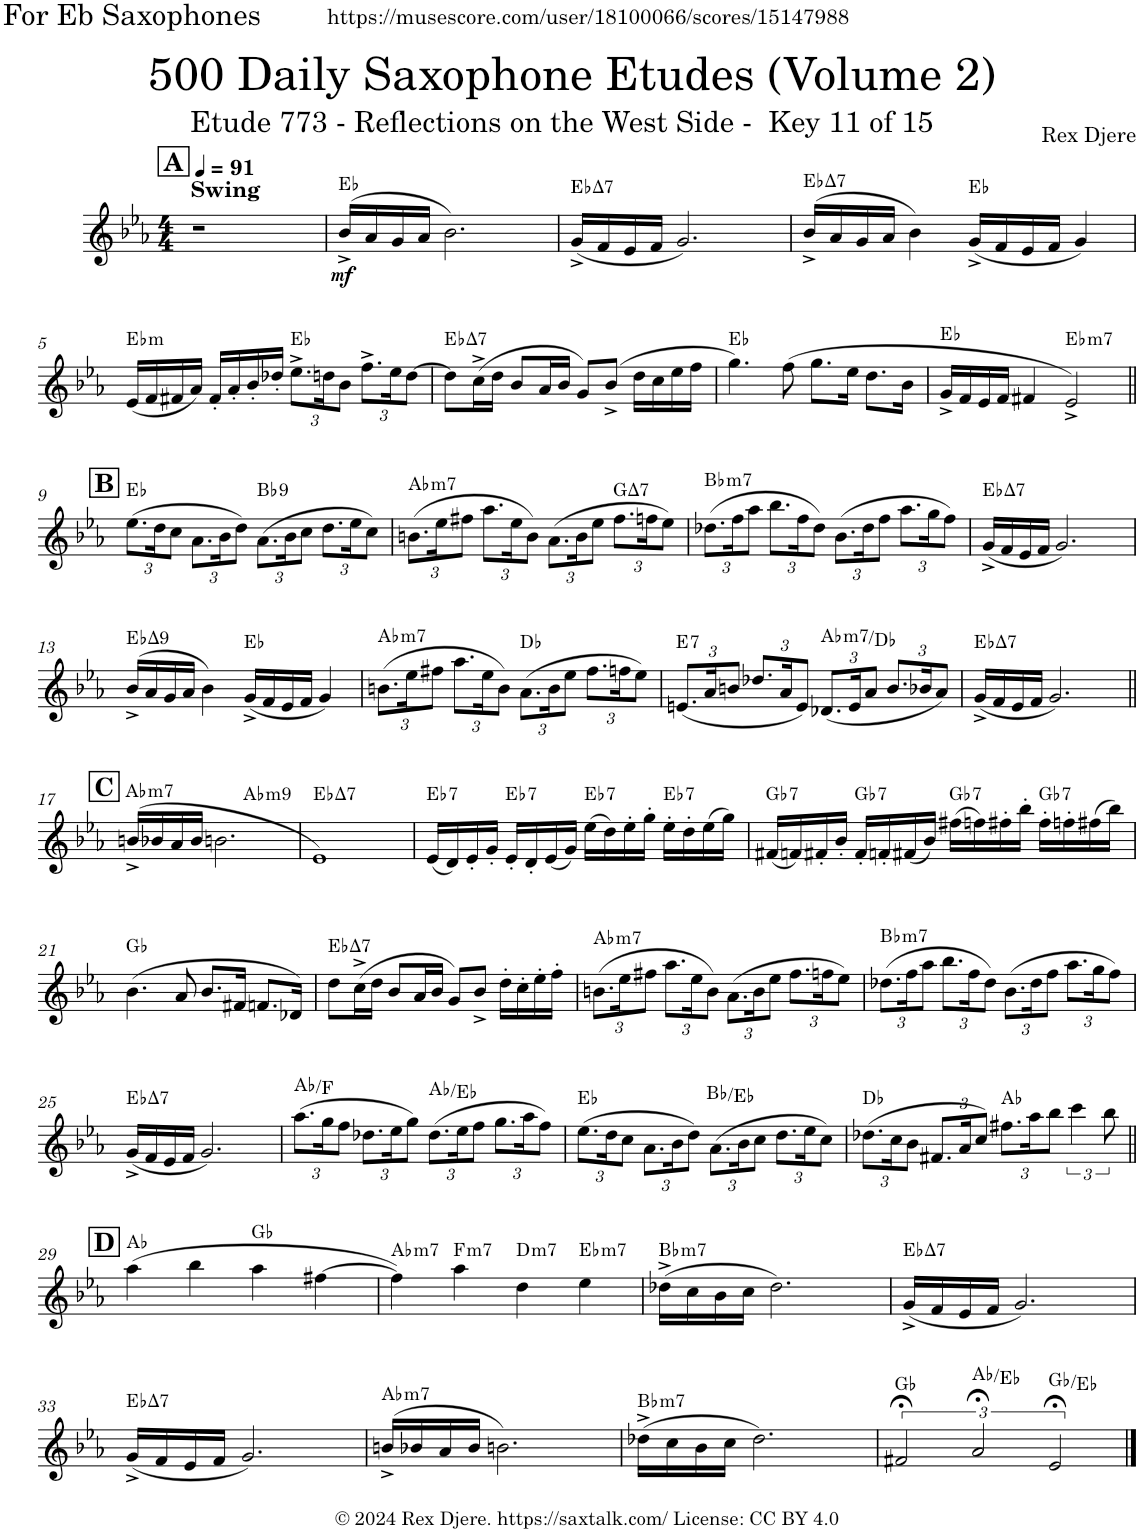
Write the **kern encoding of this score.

**kern	**dynam	**harte
*part1	*part1	*part1
*staff1	*staff1	*
*I"Alto Saxophone	*	*
*I'A. Sax.	*	*
*clefG2	*	*
*Trd5c9	*	*
*k[b-e-a-]	*	*
*M4/4	*	*
*MM91	*	*
!!LO:REH:place=s1:a:B:cj:fs=14:t=A
=1	=1	=1
!LO:TX:a:B:t=Swing	!	!
1r	.	.
=2	=2	=2
!	!LO:DY:b	!
(16b-^/LL	mf	Eb:maj
16a-/	.	.
16g/	.	.
16a-/JJ	.	.
2.b-\)	.	.
=3	=3	=3
!	!	!LO:H:kt=7
(16g^/LL	.	Eb:maj7
16f/	.	.
16e-/	.	.
16f/JJ	.	.
2.g/)	.	.
=4	=4	=4
!	!	!LO:H:kt=7
(16b-^/LL	.	Eb:maj7
16a-/	.	.
16g/	.	.
16a-/JJ	.	.
4b-\)	.	.
(16g^/LL	.	Eb:maj
16f/	.	.
16e-/	.	.
16f/JJ	.	.
4g/)	.	.
!!LO:LB:g=z
=5	=5	=5
!	!	!LO:H:kt=m
(16e-/LL	.	Eb:min
16f/	.	.
16f#X/	.	.
16a-/JJ)	.	.
16f#'/LL	.	.
16a-'/	.	.
16b-'/	.	.
16dd-X'/JJ	.	.
*Xbrackettup	*	*
12.ee-^\L	.	Eb:maj
24ddn\K	.	.
12b-\J	.	.
12.ff^\L	.	.
24ee-\K	.	.
[12dd\J	.	.
=6	=6	=6
!	!	!LO:H:kt=7
8dd\L]	.	Eb:maj7
(16cc^\L	.	.
16dd\JJ	.	.
8b-/L	.	.
16a-/L	.	.
16b-/JJ	.	.
8g/L)	.	.
(8b-^/J	.	.
16dd\LL	.	.
16cc\	.	.
16ee-\	.	.
16ff\JJ	.	.
=7	=7	=7
4.gg\)	.	Eb:maj
(8ff\	.	.
8.gg\L	.	.
16ee-\Jk	.	.
8.dd\L	.	.
16b-\Jk	.	.
=8	=8	=8
16g^/LL	.	Eb:maj
16f/	.	.
16e-/	.	.
16f/JJ	.	.
4f#X/	.	.
!	!	!LO:H:kt=m7
2e-^/)	.	Eb:min7
!!LO:LB:g=z
!!LO:REH:place=s1:a:B:cj:fs=14:t=B
=9||	=9||	=9||
(12.ee-\L	.	Eb:maj
24dd\K	.	.
12cc\J	.	.
12.a-\L	.	.
24b-\K	.	.
12dd\J)	.	.
!	!	!LO:H:kt=9
(12.a-\L	.	Bb:9
24b-\K	.	.
12cc\J	.	.
12.dd\L	.	.
24ee-\K	.	.
12cc\J)	.	.
=10	=10	=10
!	!	!LO:H:kt=m7
(12.bn\L	.	Ab:min7
24ee-\K	.	.
12ff#X\J	.	.
12.aa-\L	.	.
24ee-\K	.	.
12b\J)	.	.
(12.a-\L	.	.
24b\K	.	.
12ee-\J	.	.
!	!	!LO:H:kt=7
12.ff#\L	.	G:maj7
24ffn\K	.	.
12ee-\J)	.	.
=11	=11	=11
!	!	!LO:H:kt=m7
(12.dd-X\L	.	Bb:min7
24ff\K	.	.
12aa-\J	.	.
12.bb-\L	.	.
24ff\K	.	.
12dd-\J)	.	.
(12.b-\L	.	.
24dd-\K	.	.
12ff\J	.	.
12.aa-\L	.	.
24gg\K	.	.
12ff\J)	.	.
=12	=12	=12
!	!	!LO:H:kt=7
(16g^/LL	.	Eb:maj7
16f/	.	.
16e-/	.	.
16f/JJ	.	.
2.g/)	.	.
!!LO:LB:g=z
=13	=13	=13
!	!	!LO:H:kt=9
(16b-^/LL	.	Eb:maj9
16a-/	.	.
16g/	.	.
16a-/JJ	.	.
4b-\)	.	.
(16g^/LL	.	Eb:maj
16f/	.	.
16e-/	.	.
16f/JJ	.	.
4g/)	.	.
=14	=14	=14
!	!	!LO:H:kt=m7
(12.bn\L	.	Ab:min7
24ee-\K	.	.
12ff#X\J	.	.
12.aa-\L	.	.
24ee-\K	.	.
12b\J)	.	.
(12.a-\L	.	Db:maj
24b\K	.	.
12ee-\J	.	.
12.ff#\L	.	.
24ffn\K	.	.
12ee-\J)	.	.
=15	=15	=15
!	!	!LO:H:kt=7
(12.en/L	.	E:7
24a-/K	.	.
12bn/J	.	.
12.dd-X/L	.	.
24a-/K	.	.
12e/J)	.	.
!	!	!LO:H:kt=m7
(12.d-X/L	.	Ab:min7/4
24e/K	.	.
12a-/J	.	.
12.b/L	.	.
24b-X/K	.	.
12a-/J)	.	.
=16	=16	=16
!	!	!LO:H:kt=7
(16g^/LL	.	Eb:maj7
16f/	.	.
16e-/	.	.
16f/JJ	.	.
2.g/)	.	.
!!LO:LB:g=z
!!LO:REH:place=s1:a:B:cj:fs=14:t=C
=17||	=17||	=17||
!	!	!LO:H:kt=m7
*^	*	*
(16bn^/LL	2ryy	.	Ab:min7
16b-X/	.	.	.
16a-/	.	.	.
16b-/JJ	.	.	.
2.bn\	.	.	.
!	!	!	!LO:H:kt=m9
.	2ryy	.	Ab:min9
=18	=18	=18	=18
!	!	!	!LO:H:kt=7
*v	*v	*	*
1e-)	.	Eb:maj7
=19	=19	=19
!	!	!LO:H:kt=7
(16e-/LL	.	Eb:7
16d/)	.	.
16e-'/	.	.
16g'/JJ	.	.
!	!	!LO:H:kt=7
16e-'/LL	.	Eb:7
16d'/	.	.
(16e-/	.	.
16g/JJ)	.	.
!	!	!LO:H:kt=7
(16ee-\LL	.	Eb:7
16dd\)	.	.
16ee-'\	.	.
16gg'\JJ	.	.
!	!	!LO:H:kt=7
16ee-'\LL	.	Eb:7
16dd'\	.	.
(16ee-\	.	.
16gg\JJ)	.	.
=20	=20	=20
!	!	!LO:H:kt=7
(16f#X/LL	.	Gb:7
16fn/)	.	.
16f#X'/	.	.
16b-'/JJ	.	.
!	!	!LO:H:kt=7
16f#'/LL	.	Gb:7
16fn'/	.	.
(16f#X/	.	.
16b-/JJ)	.	.
!	!	!LO:H:kt=7
(16ff#X\LL	.	Gb:7
16ffn\)	.	.
16ff#X'\	.	.
16bb-'\JJ	.	.
!	!	!LO:H:kt=7
16ff#'\LL	.	Gb:7
16ffn'\	.	.
(16ff#X\	.	.
16bb-\JJ)	.	.
!!LO:LB:g=z
=21	=21	=21
(4.b-\	.	Gb:maj
8a-/	.	.
8.b-/L	.	.
16f#X/Jk	.	.
8.fn/L	.	.
16d-X/Jk)	.	.
=22	=22	=22
!	!	!LO:H:kt=7
8dd\L	.	Eb:maj7
(16cc^\L	.	.
16dd\JJ	.	.
8b-/L	.	.
16a-/L	.	.
16b-/JJ	.	.
8g/L)	.	.
8b-^/J	.	.
16dd'\LL	.	.
16cc'\	.	.
16ee-'\	.	.
16ff'\JJ	.	.
=23	=23	=23
!	!	!LO:H:kt=m7
(12.bn\L	.	Ab:min7
24ee-\K	.	.
12ff#X\J	.	.
12.aa-\L	.	.
24ee-\K	.	.
12b\J)	.	.
(12.a-\L	.	.
24b\K	.	.
12ee-\J	.	.
12.ff#\L	.	.
24ffn\K	.	.
12ee-\J)	.	.
=24	=24	=24
!	!	!LO:H:kt=m7
(12.dd-X\L	.	Bb:min7
24ff\K	.	.
12aa-\J	.	.
12.bb-\L	.	.
24ff\K	.	.
12dd-\J)	.	.
(12.b-\L	.	.
24dd-\K	.	.
12ff\J	.	.
12.aa-\L	.	.
24gg\K	.	.
12ff\J)	.	.
!!LO:LB:g=z
=25	=25	=25
!	!	!LO:H:kt=7
(16g^/LL	.	Eb:maj7
16f/	.	.
16e-/	.	.
16f/JJ	.	.
2.g/)	.	.
=26	=26	=26
(12.aa-\L	.	Ab:maj/6
24gg\K	.	.
12ff\J	.	.
12.dd-X\L	.	.
24ee-\K	.	.
12gg\J)	.	.
(12.dd-\L	.	Ab:maj/5
24ee-\K	.	.
12ff\J	.	.
12.gg\L	.	.
24aa-\K	.	.
12ff\J)	.	.
=27	=27	=27
(12.ee-\L	.	Eb:maj
24dd\K	.	.
12cc\J	.	.
12.a-\L	.	.
24b-\K	.	.
12dd\J)	.	.
(12.a-\L	.	Bb:maj/4
24b-\K	.	.
12cc\J	.	.
12.dd\L	.	.
24ee-\K	.	.
12cc\J)	.	.
=28	=28	=28
(12.dd-X\L	.	Db:maj
24cc\K	.	.
12b-\J	.	.
12.f#X/L	.	.
24a-/K	.	.
12cc/J)	.	.
12.ff#X\L	.	Ab:maj
24aa-\K	.	.
12bb-\J	.	.
*brackettup	*	*
6ccc\	.	.
12bb-\	.	.
!!LO:LB:g=z
!!LO:REH:place=s1:a:B:cj:fs=14:t=D
=29||	=29||	=29||
(4aa-\	.	Ab:maj
4bb-\	.	.
4aa-\	.	Gb:maj
[4ff#X\	.	.
=30	=30	=30
!	!	!LO:H:kt=m7
4ff#\])	.	Ab:min7
!	!	!LO:H:kt=m7
4aa-\	.	F:min7
!	!	!LO:H:kt=m7
4dd\	.	D:min7
!	!	!LO:H:kt=m7
4ee-\	.	Eb:min7
=31	=31	=31
!	!	!LO:H:kt=m7
(16dd-X^\LL	.	Bb:min7
16cc\	.	.
16b-\	.	.
16cc\JJ	.	.
2.dd-\)	.	.
=32	=32	=32
!	!	!LO:H:kt=7
(16g^/LL	.	Eb:maj7
16f/	.	.
16e-/	.	.
16f/JJ	.	.
2.g/)	.	.
!!LO:LB:g=z
=33	=33	=33
!	!	!LO:H:kt=7
(16g^/LL	.	Eb:maj7
16f/	.	.
16e-/	.	.
16f/JJ	.	.
2.g/)	.	.
=34	=34	=34
!	!	!LO:H:kt=m7
(16bn^/LL	.	Ab:min7
16b-X/	.	.
16a-/	.	.
16b-/JJ	.	.
2.bn\)	.	.
=35	=35	=35
!	!	!LO:H:kt=m7
(16dd-X^\LL	.	Bb:min7
16cc\	.	.
16b-\	.	.
16cc\JJ	.	.
2.dd-\)	.	.
=36	=36	=36
3f#X;</	.	Gb:maj
3a-;</	.	Ab:maj/5
3e-;</	.	Gb:maj/6
==	==	==
*-	*-	*-
